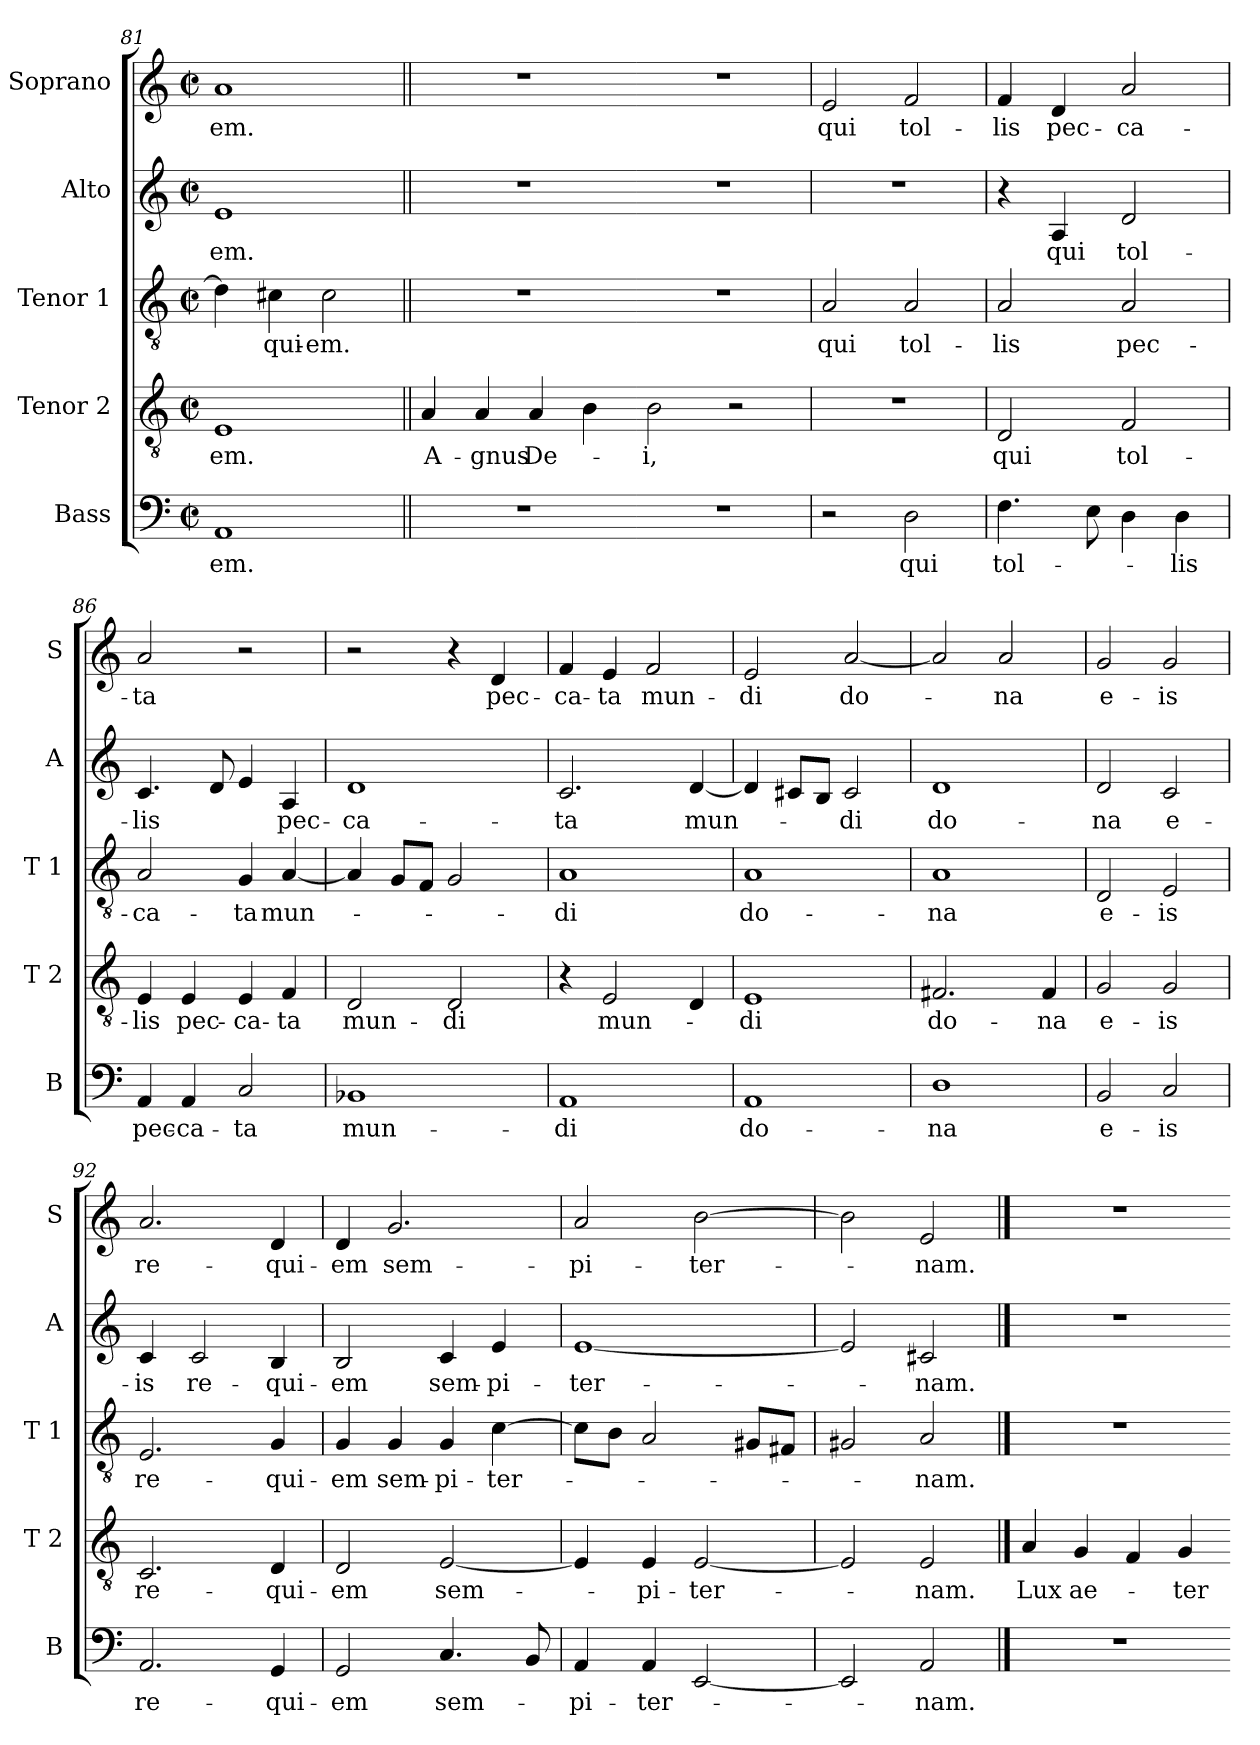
**kern	**text	**kern	**text	**kern	**text	**kern	**text	**kern	**text
*part5	*part5	*part4	*part4	*part3	*part3	*part2	*part2	*part1	*part1
*staff5	*staff5	*staff4	*staff4	*staff3	*staff3	*staff2	*staff2	*staff1	*staff1
*I"Bass	*	*I"Tenor 2	*	*I"Tenor 1	*	*I"Alto	*	*I"Soprano	*
*I'B	*	*I'T 2	*	*I'T 1	*	*I'A	*	*I'S	*
*clefF4	*	*clefGv2	*	*clefGv2	*	*clefG2	*	*clefG2	*
*k[]	*	*k[]	*	*k[]	*	*k[]	*	*k[]	*
*C:	*	*C:	*	*C:	*	*C:	*	*C:	*
*M2/2	*	*M2/2	*	*M2/2	*	*M2/2	*	*M2/2	*
*met(c|)	*	*met(c|)	*	*met(c|)	*	*met(c|)	*	*met(c|)	*
=81	=81	=81	=81	=81	=81	=81	=81	=81	=81
!	!LO:LY:b	!	!LO:LY:b	!	!	!	!LO:LY:b	!	!LO:LY:b
1AA	-em.	1E	-em.	4d\]	.	1e	-em.	1a	-em.
!	!	!	!	!	!LO:LY:b	!	!	!	!
.	.	.	.	4c#X\	-qui-	.	.	.	.
!	!	!	!	!	!LO:LY:b	!	!	!	!
.	.	.	.	2c#\	-em.	.	.	.	.
=82||	=82||	=82||	=82||	=82||	=82||	=82||	=82||	=82||	=82||
!	!	!	!LO:LY:b	!	!	!	!	!	!
1r	.	4A/	A-	1r	.	1r	.	1r	.
!	!	!	!LO:LY:b	!	!	!	!	!	!
.	.	4A/	-gnus	.	.	.	.	.	.
!	!	!	!LO:LY:b	!	!	!	!	!	!
.	.	4A/	De-	.	.	.	.	.	.
.	.	4B\	.	.	.	.	.	.	.
=83-	=83-	=83-	=83-	=83-	=83-	=83-	=83-	=83-	=83-
!	!	!	!LO:LY:b	!	!	!	!	!	!
1r	.	2B\	-i,	1r	.	1r	.	1r	.
.	.	2r	.	.	.	.	.	.	.
=84	=84	=84	=84	=84	=84	=84	=84	=84	=84
!	!	!	!	!	!LO:LY:b	!	!	!	!LO:LY:b
2r	.	1r	.	2A/	qui	1r	.	2e/	qui
!	!LO:LY:b	!	!	!	!LO:LY:b	!	!	!	!LO:LY:b
2D\	qui	.	.	2A/	tol-	.	.	2f/	tol-
=85	=85	=85	=85	=85	=85	=85	=85	=85	=85
!	!LO:LY:b	!	!LO:LY:b	!	!LO:LY:b	!	!	!	!LO:LY:b
4.F\	tol-	2D/	qui	2A/	-lis	4r	.	4f/	-lis
!	!	!	!	!	!	!	!LO:LY:b	!	!LO:LY:b
.	.	.	.	.	.	4A/	qui	4d/	pec-
8E\	.	.	.	.	.	.	.	.	.
!	!	!	!LO:LY:b	!	!LO:LY:b	!	!LO:LY:b	!	!LO:LY:b
4D\	.	2F/	tol-	2A/	pec-	2d/	tol-	2a/	-ca-
!	!LO:LY:b	!	!	!	!	!	!	!	!
4D\	-lis	.	.	.	.	.	.	.	.
!!LO:LB:g=z
=86	=86	=86	=86	=86	=86	=86	=86	=86	=86
!	!LO:LY:b	!	!LO:LY:b	!	!LO:LY:b	!	!LO:LY:b	!	!LO:LY:b
4AA/	pec-	4E/	-lis	2A/	-ca-	4.c/	-lis	2a/	-ta
!	!LO:LY:b	!	!LO:LY:b	!	!	!	!	!	!
4AA/	-ca-	4E/	pec-	.	.	.	.	.	.
.	.	.	.	.	.	8d/	.	.	.
!	!LO:LY:b	!	!LO:LY:b	!	!LO:LY:b	!	!	!	!
2C/	-ta	4E/	-ca-	4G/	-ta	4e/	.	2r	.
!	!	!	!LO:LY:b	!	!LO:LY:b	!	!LO:LY:b	!	!
.	.	4F/	-ta	[4A/	mun-	4A/	pec-	.	.
=87	=87	=87	=87	=87	=87	=87	=87	=87	=87
!	!LO:LY:b	!	!LO:LY:b	!	!	!	!LO:LY:b	!	!
1BB-X	mun-	2D/	mun-	4A/]	.	1d	-ca-	2r	.
.	.	.	.	8G/L	.	.	.	.	.
.	.	.	.	8F/J	.	.	.	.	.
!	!	!	!LO:LY:b	!	!	!	!	!	!
.	.	2D/	-di	2G/	.	.	.	4r	.
!	!	!	!	!	!	!	!	!	!LO:LY:b
.	.	.	.	.	.	.	.	4d/	pec-
=88	=88	=88	=88	=88	=88	=88	=88	=88	=88
!	!LO:LY:b	!	!	!	!LO:LY:b	!	!LO:LY:b	!	!LO:LY:b
1AA	-di	4r	.	1A	-di	2.c/	-ta	4f/	-ca-
!	!	!	!LO:LY:b	!	!	!	!	!	!LO:LY:b
.	.	2E/	mun-	.	.	.	.	4e/	-ta
!	!	!	!	!	!	!	!	!	!LO:LY:b
.	.	.	.	.	.	.	.	2f/	mun-
!	!	!	!	!	!	!	!LO:LY:b	!	!
.	.	4D/	.	.	.	[4d/	mun-	.	.
=89	=89	=89	=89	=89	=89	=89	=89	=89	=89
!	!LO:LY:b	!	!LO:LY:b	!	!LO:LY:b	!	!	!	!LO:LY:b
1AA	do-	1E	-di	1A	do-	4d/]	.	2e/	-di
.	.	.	.	.	.	8c#X/L	.	.	.
.	.	.	.	.	.	8B/J	.	.	.
!	!	!	!	!	!	!	!LO:LY:b	!	!LO:LY:b
.	.	.	.	.	.	2c#/	-di	[2a/	do-
=90	=90	=90	=90	=90	=90	=90	=90	=90	=90
!	!LO:LY:b	!	!LO:LY:b	!	!LO:LY:b	!	!LO:LY:b	!	!
1D	-na	2.F#X/	do-	1A	-na	1d	do-	2a/]	.
!	!	!	!	!	!	!	!	!	!LO:LY:b
.	.	.	.	.	.	.	.	2a/	-na
!	!	!	!LO:LY:b	!	!	!	!	!	!
.	.	4F#/	-na	.	.	.	.	.	.
=91	=91	=91	=91	=91	=91	=91	=91	=91	=91
!	!LO:LY:b	!	!LO:LY:b	!	!LO:LY:b	!	!LO:LY:b	!	!LO:LY:b
2BB/	e-	2G/	e-	2D/	e-	2d/	-na	2g/	e-
!	!LO:LY:b	!	!LO:LY:b	!	!LO:LY:b	!	!LO:LY:b	!	!LO:LY:b
2C/	-is	2G/	-is	2E/	-is	2c/	e-	2g/	-is
=92	=92	=92	=92	=92	=92	=92	=92	=92	=92
!	!LO:LY:b	!	!LO:LY:b	!	!LO:LY:b	!	!LO:LY:b	!	!LO:LY:b
2.AA/	re-	2.C/	re-	2.E/	re-	4c/	-is	2.a/	re-
!	!	!	!	!	!	!	!LO:LY:b	!	!
.	.	.	.	.	.	2c/	re-	.	.
!	!LO:LY:b	!	!LO:LY:b	!	!LO:LY:b	!	!LO:LY:b	!	!LO:LY:b
4GG/	-qui-	4D/	-qui-	4G/	-qui-	4B/	-qui-	4d/	-qui-
=93	=93	=93	=93	=93	=93	=93	=93	=93	=93
!	!LO:LY:b	!	!LO:LY:b	!	!LO:LY:b	!	!LO:LY:b	!	!LO:LY:b
2GG/	-em	2D/	-em	4G/	-em	2B/	-em	4d/	-em
!	!	!	!	!	!LO:LY:b	!	!	!	!LO:LY:b
.	.	.	.	4G/	sem-	.	.	2.g/	sem-
!	!LO:LY:b	!	!LO:LY:b	!	!LO:LY:b	!	!LO:LY:b	!	!
4.C/	sem-	[2E/	sem-	4G/	-pi-	4c/	sem-	.	.
!	!	!	!	!	!LO:LY:b	!	!LO:LY:b	!	!
.	.	.	.	[4c\	-ter-	4e/	-pi-	.	.
8BB/	.	.	.	.	.	.	.	.	.
!!LO:LB:g=z
=94	=94	=94	=94	=94	=94	=94	=94	=94	=94
!	!LO:LY:b	!	!	!	!	!	!LO:LY:b	!	!LO:LY:b
4AA/	-pi-	4E/]	.	8c\L]	.	[1e	-ter-	2a/	-pi-
.	.	.	.	8B\J	.	.	.	.	.
!	!LO:LY:b	!	!LO:LY:b	!	!	!	!	!	!
4AA/	-ter-	4E/	-pi-	2A/	.	.	.	.	.
!	!	!	!LO:LY:b	!	!	!	!	!	!LO:LY:b
[2EE/	.	[2E/	-ter-	.	.	.	.	[2b\	-ter-
.	.	.	.	8G#X/L	.	.	.	.	.
.	.	.	.	8F#X/J	.	.	.	.	.
=95	=95	=95	=95	=95	=95	=95	=95	=95	=95
2EE/]	.	2E/]	.	2G#X/	.	2e/]	.	2b\]	.
!	!LO:LY:b	!	!LO:LY:b	!	!LO:LY:b	!	!LO:LY:b	!	!LO:LY:b
2AA/	-nam.	2E/	-nam.	2A/	-nam.	2c#X/	-nam.	2e/	-nam.
==96	==96	==96	==96	==96	==96	==96	==96	==96	==96
!	!	!	!LO:LY:b	!	!	!	!	!	!
1r	.	4A/	Lux	1r	.	1r	.	1r	.
!	!	!	!LO:LY:b	!	!	!	!	!	!
.	.	4G/	ae-	.	.	.	.	.	.
.	.	4F/	.	.	.	.	.	.	.
!	!	!	!LO:LY:b	!	!	!	!	!	!
.	.	4G/	-ter-	.	.	.	.	.	.
=-	=-	=-	=-	=-	=-	=-	=-	=-	=-
*-	*-	*-	*-	*-	*-	*-	*-	*-	*-
